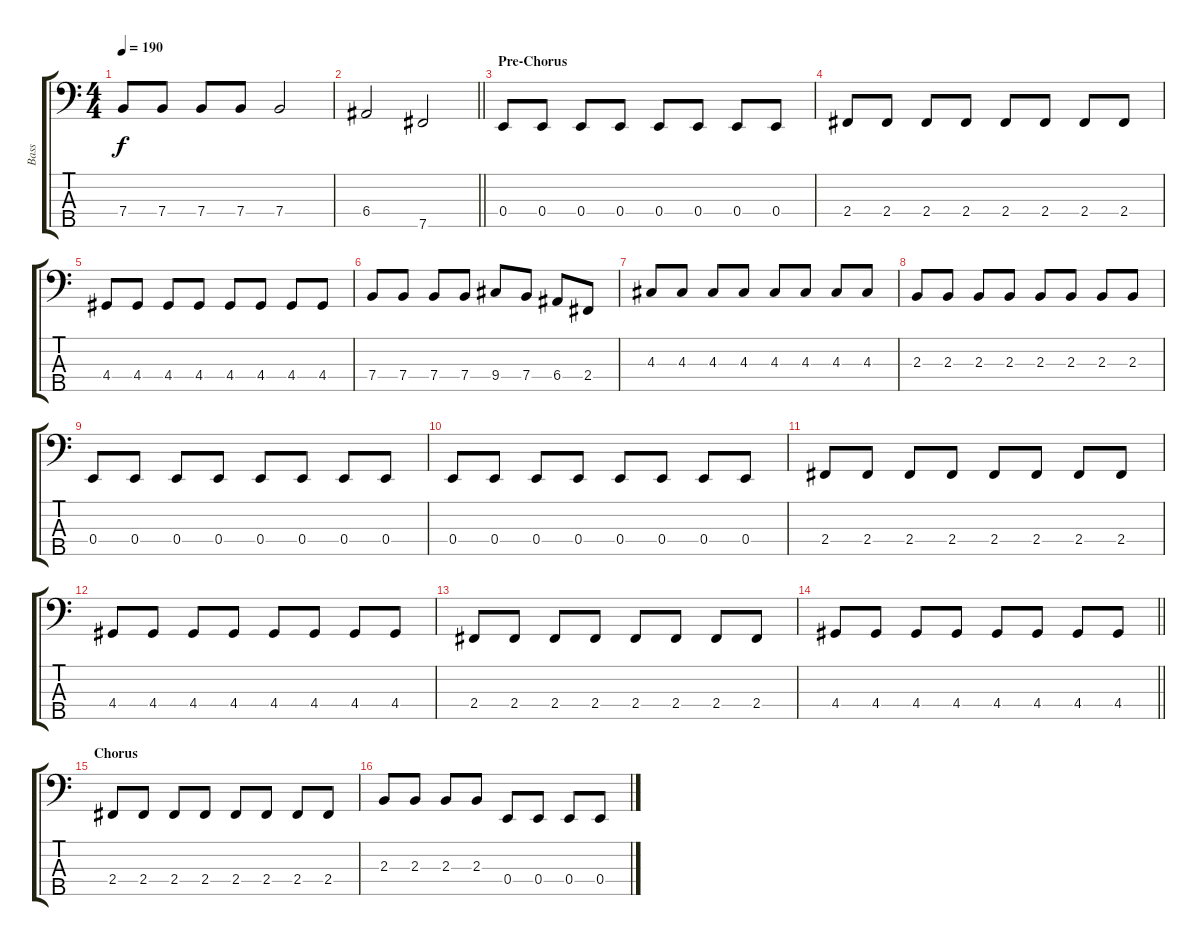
\track ("Bass" "Bass") {instrument electricbassfinger}
\staff {score tabs}
\tuning (G2 D2 A1 E1 B0) {hide}
\ts (4 4)
\tempo 190
\clef f4
\ks c
7.4.8{dy f} 7.4.8 7.4.8 7.4.8 7.4.2 |
\barLineRight lightlight
6.4.2 7.5.2 |
\section ("" "Pre-Chorus")
0.4.8 0.4.8 0.4.8 0.4.8 0.4.8 0.4.8 0.4.8 0.4.8 |
2.4.8 2.4.8 2.4.8 2.4.8 2.4.8 2.4.8 2.4.8 2.4.8 |
4.4.8 4.4.8 4.4.8 4.4.8 4.4.8 4.4.8 4.4.8 4.4.8 |
7.4.8 7.4.8 7.4.8 7.4.8 9.4.8 7.4.8 6.4.8 2.4.8 |
4.3.8 4.3.8 4.3.8 4.3.8 4.3.8 4.3.8 4.3.8 4.3.8 |
2.3.8 2.3.8 2.3.8 2.3.8 2.3.8 2.3.8 2.3.8 2.3.8 |
0.4.8 0.4.8 0.4.8 0.4.8 0.4.8 0.4.8 0.4.8 0.4.8 |
0.4.8 0.4.8 0.4.8 0.4.8 0.4.8 0.4.8 0.4.8 0.4.8 |
2.4.8 2.4.8 2.4.8 2.4.8 2.4.8 2.4.8 2.4.8 2.4.8 |
4.4.8 4.4.8 4.4.8 4.4.8 4.4.8 4.4.8 4.4.8 4.4.8 |
2.4.8 2.4.8 2.4.8 2.4.8 2.4.8 2.4.8 2.4.8 2.4.8 |
\barLineRight lightlight
4.4.8 4.4.8 4.4.8 4.4.8 4.4.8 4.4.8 4.4.8 4.4.8 |
\section ("" "Chorus")
2.4.8 2.4.8 2.4.8 2.4.8 2.4.8 2.4.8 2.4.8 2.4.8 |
2.3.8 2.3.8 2.3.8 2.3.8 0.4.8 0.4.8 0.4.8 0.4.8
